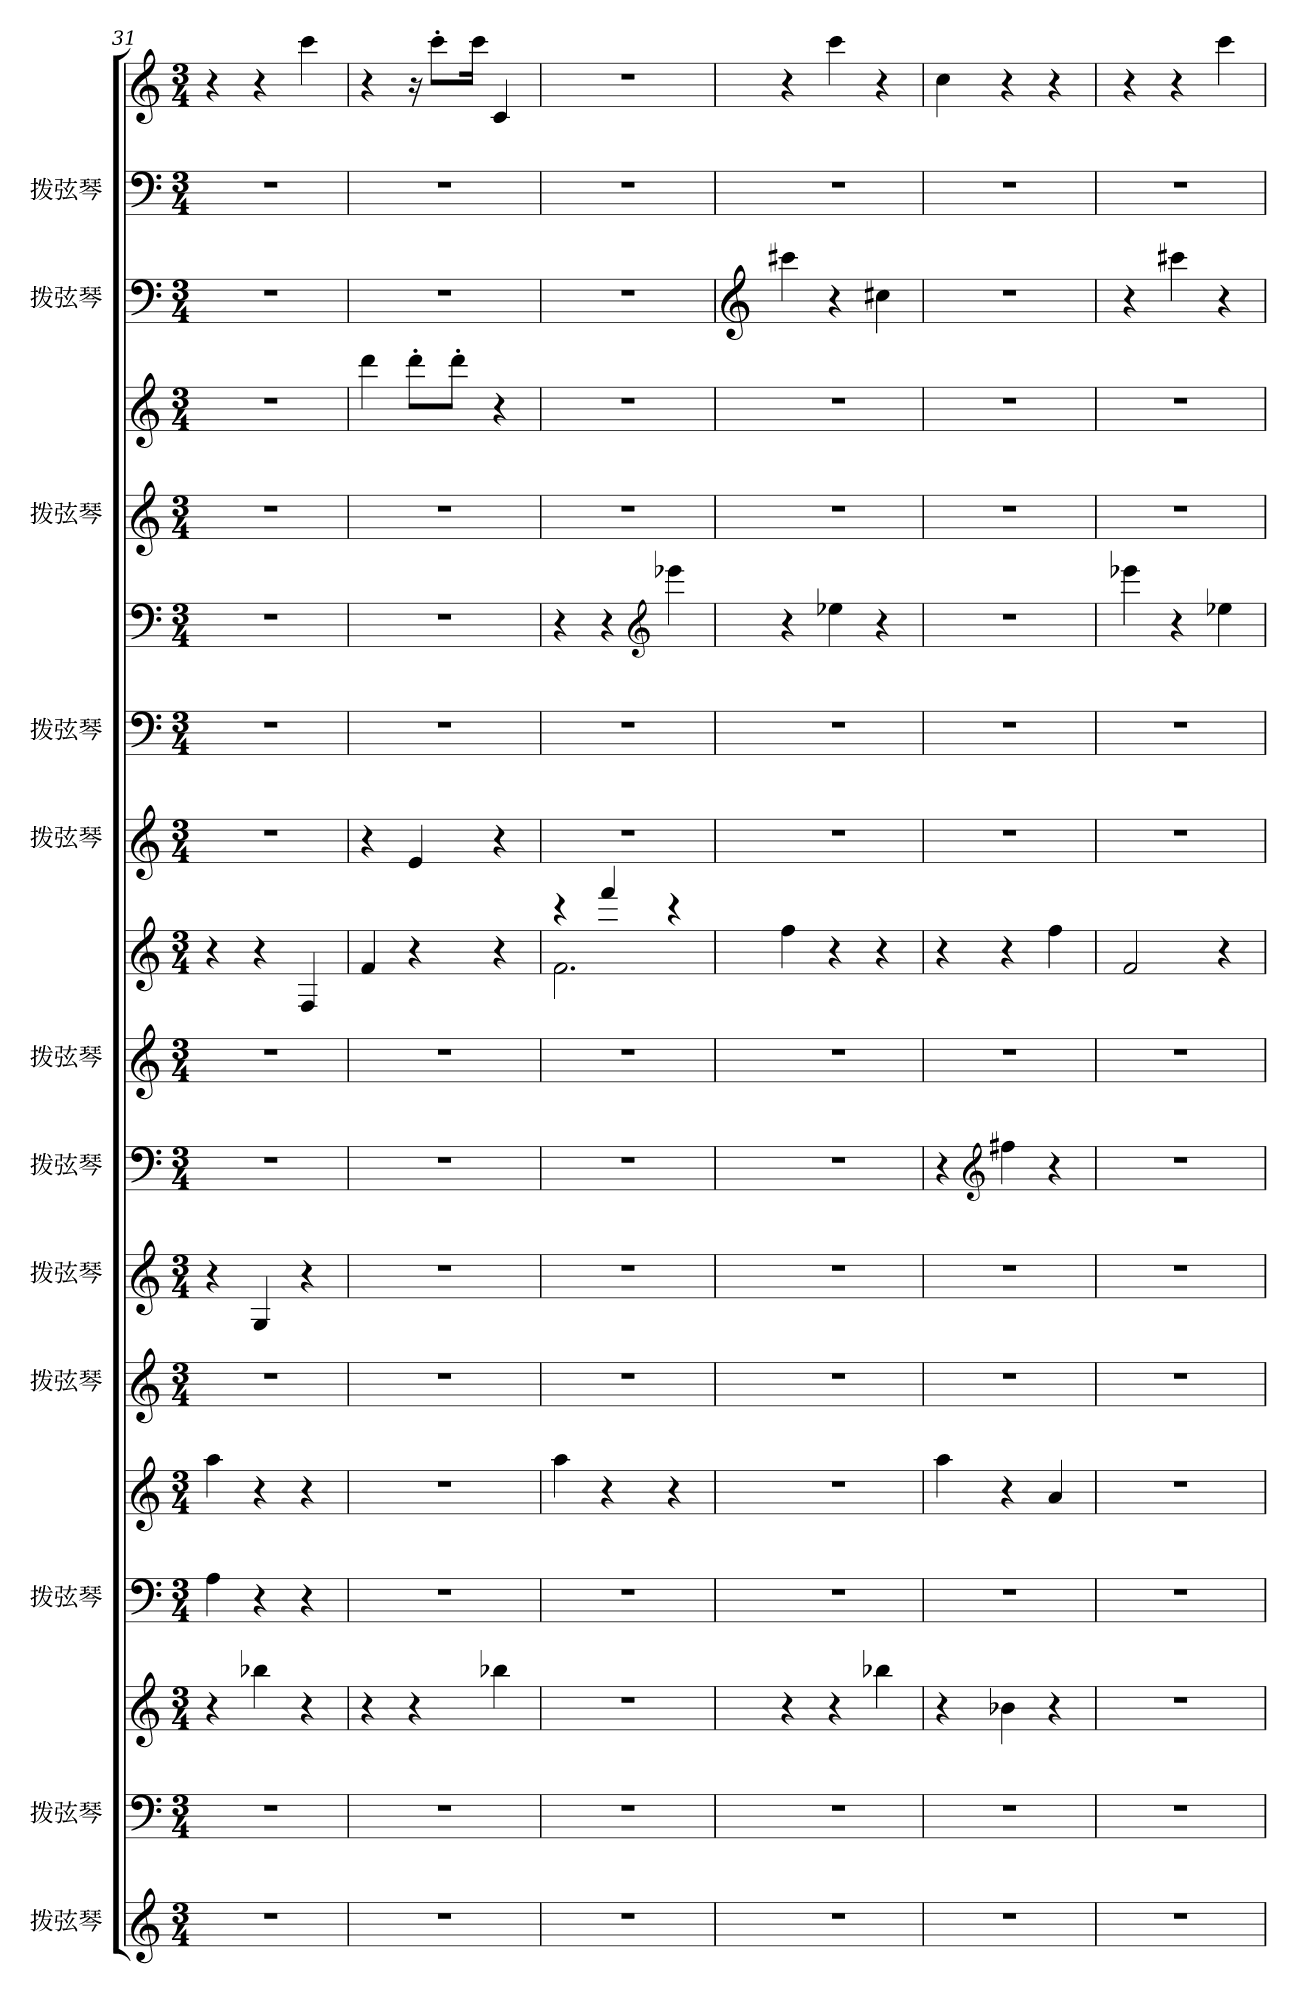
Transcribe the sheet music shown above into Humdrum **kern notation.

**kern	**kern	**kern	**kern	**kern	**kern	**kern	**kern	**kern	**kern	**kern	**kern	**kern	**kern	**kern	**kern	**kern	**kern
*part12	*part11	*part11	*part10	*part10	*part9	*part8	*part7	*part6	*part6	*part5	*part4	*part4	*part3	*part3	*part2	*part1	*part1
*staff18	*staff17	*staff16	*staff15	*staff14	*staff13	*staff12	*staff11	*staff10	*staff9	*staff8	*staff7	*staff6	*staff5	*staff4	*staff3	*staff2	*staff1
*I"拨弦琴	*I"拨弦琴	*	*I"拨弦琴	*	*I"拨弦琴	*I"拨弦琴	*I"拨弦琴	*I"拨弦琴	*	*I"拨弦琴	*I"拨弦琴	*	*I"拨弦琴	*	*I"拨弦琴	*I"拨弦琴	*
*clefG2	*clefF4	*clefG2	*clefF4	*clefG2	*clefG2	*clefG2	*clefF4	*clefG2	*clefG2	*clefG2	*clefF4	*clefF4	*clefG2	*clefG2	*clefF4	*clefF4	*clefG2
*k[]	*k[]	*k[]	*k[]	*k[]	*k[]	*k[]	*k[]	*k[]	*k[]	*k[]	*k[]	*k[]	*k[]	*k[]	*k[]	*k[]	*k[]
*M3/4	*M3/4	*M3/4	*M3/4	*M3/4	*M3/4	*M3/4	*M3/4	*M3/4	*M3/4	*M3/4	*M3/4	*M3/4	*M3/4	*M3/4	*M3/4	*M3/4	*M3/4
=31	=31	=31	=31	=31	=31	=31	=31	=31	=31	=31	=31	=31	=31	=31	=31	=31	=31
2.r	2.r	4r	4A\	4aa\	2.r	4r	2.r	2.r	4r	2.r	2.r	2.r	2.r	2.r	2.r	2.r	4r
.	.	4bb-X\	4r	4r	.	4G/	.	.	4r	.	.	.	.	.	.	.	4r
.	.	4r	4r	4r	.	4r	.	.	4F/	.	.	.	.	.	.	.	4ccc\
=32	=32	=32	=32	=32	=32	=32	=32	=32	=32	=32	=32	=32	=32	=32	=32	=32	=32
2.r	2.r	4r	2.r	2.r	2.r	2.r	2.r	2.r	4f/	4r	2.r	2.r	2.r	4ddd\	2.r	2.r	4r
.	.	4r	.	.	.	.	.	.	4r	4e/	.	.	.	8ddd'\L	.	.	16r
.	.	.	.	.	.	.	.	.	.	.	.	.	.	.	.	.	8ccc'\L
.	.	.	.	.	.	.	.	.	.	.	.	.	.	8ddd'\J	.	.	.
.	.	.	.	.	.	.	.	.	.	.	.	.	.	.	.	.	16ccc\Jk
.	.	4bb-X\	.	.	.	.	.	.	4r	4r	.	.	.	4r	.	.	4c/
!!LO:PB:g=z
=33	=33	=33	=33	=33	=33	=33	=33	=33	=33	=33	=33	=33	=33	=33	=33	=33	=33
*	*	*	*	*	*	*	*	*	*^	*	*	*	*	*	*	*	*
2.r	2.r	2.r	2.r	4aa\	2.r	2.r	2.r	2.r	4r	2.f\	2.r	2.r	4r	2.r	2.r	2.r	2.r	2.r
.	.	.	.	4r	.	.	.	.	4fff/	.	.	.	4r	.	.	.	.	.
*	*	*	*	*	*	*	*	*	*	*	*	*	*clefG2	*	*	*	*	*
.	.	.	.	4r	.	.	.	.	4r	.	.	.	4eee-X\	.	.	.	.	.
*	*	*	*	*	*	*	*	*	*v	*v	*	*	*	*	*	*	*	*
=34	=34	=34	=34	=34	=34	=34	=34	=34	=34	=34	=34	=34	=34	=34	=34	=34	=34
*	*	*	*	*	*	*	*	*	*	*	*	*	*	*	*clefG2	*	*
2.r	2.r	4r	2.r	2.r	2.r	2.r	2.r	2.r	4ff\	2.r	2.r	4r	2.r	2.r	4ccc#X\	2.r	4r
.	.	4r	.	.	.	.	.	.	4r	.	.	4ee-X\	.	.	4r	.	4ccc\
.	.	4bb-X\	.	.	.	.	.	.	4r	.	.	4r	.	.	4cc#X\	.	4r
=35	=35	=35	=35	=35	=35	=35	=35	=35	=35	=35	=35	=35	=35	=35	=35	=35	=35
2.r	2.r	4r	2.r	4aa\	2.r	2.r	4r	2.r	4r	2.r	2.r	2.r	2.r	2.r	2.r	2.r	4cc\
*	*	*	*	*	*	*	*clefG2	*	*	*	*	*	*	*	*	*	*
.	.	4b-X\	.	4r	.	.	4ff#X\	.	4r	.	.	.	.	.	.	.	4r
.	.	4r	.	4a/	.	.	4r	.	4ff\	.	.	.	.	.	.	.	4r
=36	=36	=36	=36	=36	=36	=36	=36	=36	=36	=36	=36	=36	=36	=36	=36	=36	=36
2.r	2.r	2.r	2.r	2.r	2.r	2.r	2.r	2.r	2f/	2.r	2.r	4eee-X\	2.r	2.r	4r	2.r	4r
.	.	.	.	.	.	.	.	.	.	.	.	4r	.	.	4ccc#X\	.	4r
.	.	.	.	.	.	.	.	.	4r	.	.	4ee-X\	.	.	4r	.	4ccc\
=	=	=	=	=	=	=	=	=	=	=	=	=	=	=	=	=	=
*-	*-	*-	*-	*-	*-	*-	*-	*-	*-	*-	*-	*-	*-	*-	*-	*-	*-
